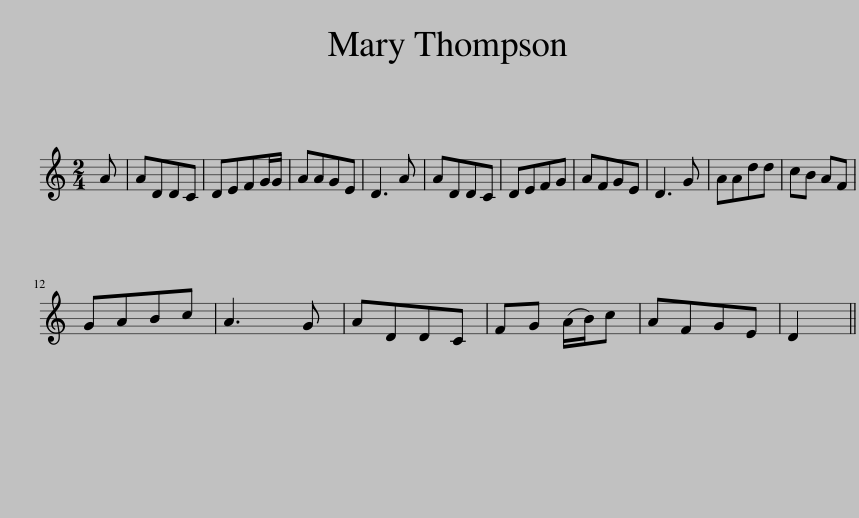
X:1
L:1/8
M:2/4
I:linebreak $
K:C
V:1 treble
V:1
 A | ADDC | DEFG/G/ | AAGE | D3 A | %5
 ADDC | DEFG | AFGE | D3 G | AAdd | %10
 cB AF |$ GABc | A3 G | ADDC | FG (A/B/)c | %15
 AFGE | D2 || %17
